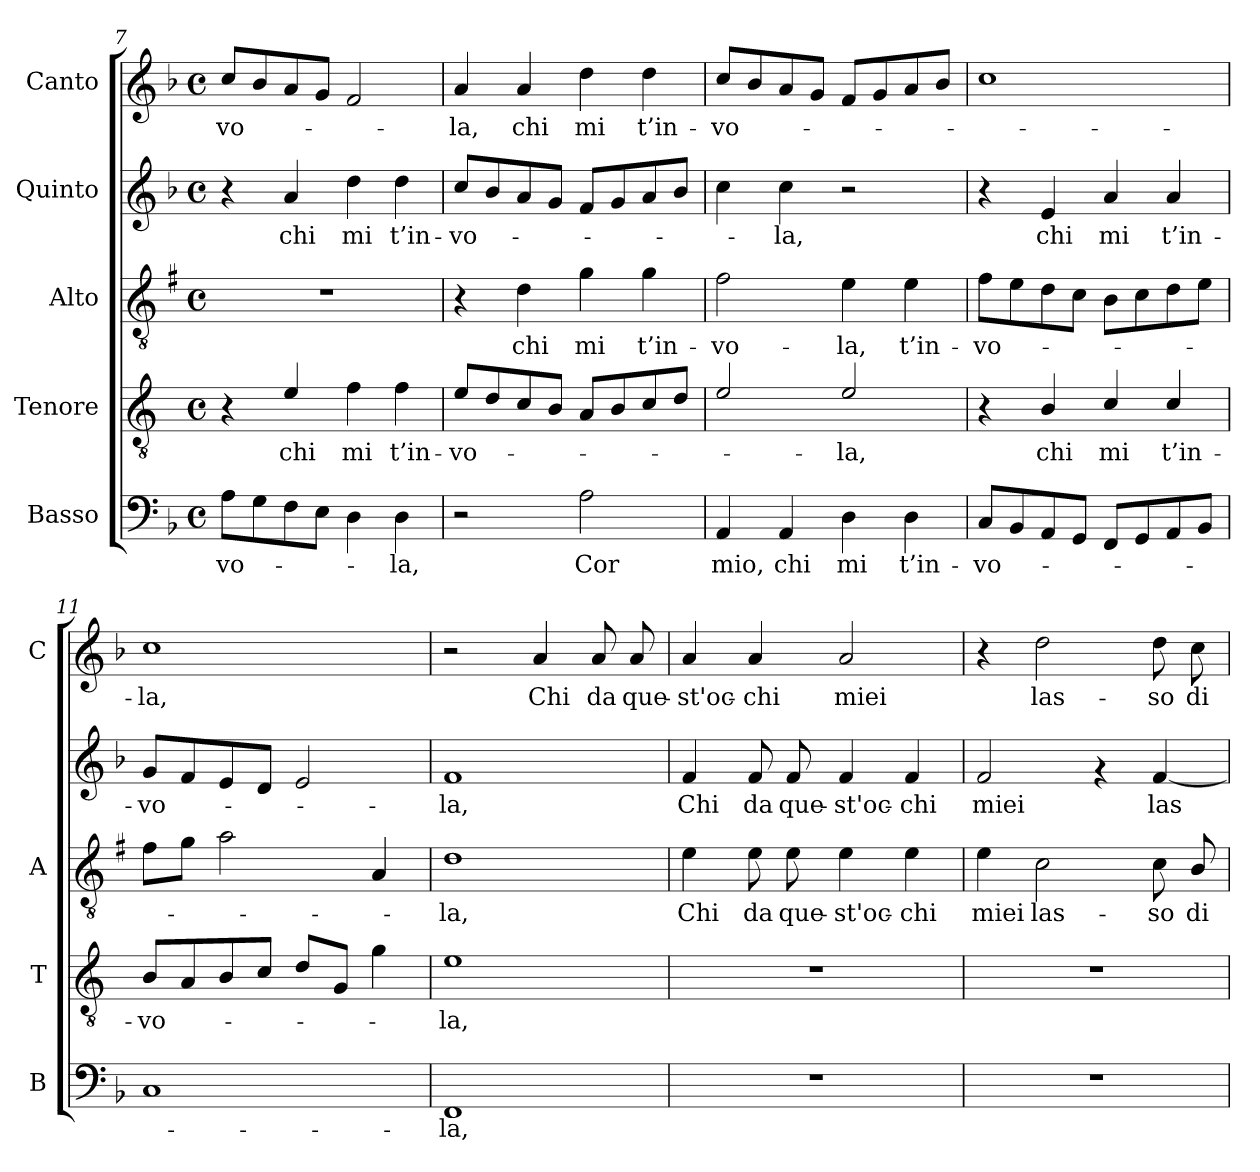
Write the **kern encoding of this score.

**kern	**text	**kern	**text	**kern	**text	**kern	**text	**kern	**text
*part5	*part5	*part4	*part4	*part3	*part3	*part2	*part2	*part1	*part1
*staff5	*staff5	*staff4	*staff4	*staff3	*staff3	*staff2	*staff2	*staff1	*staff1
*I"Basso	*	*I"Tenore	*	*I"Alto	*	*I"Quinto	*	*I"Canto	*
*I'B	*	*I'T	*	*I'A	*	*	*	*I'C	*
!!LO:LB:g=z
*clefF4	*	*clefGv2	*	*clefGv2	*	*clefG2	*	*clefG2	*
*	*	*ITrd4c7	*	*ITrd1c2	*	*	*	*	*
*k[b-]	*	*k[b-]	*	*k[b-]	*	*k[b-]	*	*k[b-]	*
*F:	*	*F:	*	*F:	*	*F:	*	*F:	*
*M4/4	*	*M4/4	*	*M4/4	*	*M4/4	*	*M4/4	*
*met(c)	*	*met(c)	*	*met(c)	*	*met(c)	*	*met(c)	*
=7	=7	=7	=7	=7	=7	=7	=7	=7	=7
!	!LO:LY:b	!	!	!	!	!	!	!	!LO:LY:b
8A\L	-vo-	4r	.	1r	.	4r	.	8cc/L	-vo-
8G\	.	.	.	.	.	.	.	8b-/	.
!	!	!	!LO:LY:b	!	!	!	!LO:LY:b	!	!
8F\	.	4A/	chi	.	.	4a/	chi	8a/	.
8E\J	.	.	.	.	.	.	.	8g/J	.
!	!	!	!LO:LY:b	!	!	!	!LO:LY:b	!	!
4D\	.	4B-\	mi	.	.	4dd\	mi	2f/	.
!	!LO:LY:b	!	!LO:LY:b	!	!	!	!LO:LY:b	!	!
4D\	-la,	4B-\	t’in-	.	.	4dd\	t’in-	.	.
=8	=8	=8	=8	=8	=8	=8	=8	=8	=8
!	!	!	!LO:LY:b	!	!	!	!LO:LY:b	!	!LO:LY:b
2r	.	8A/L	-vo-	4r	.	8cc/L	-vo-	4a/	-la,
.	.	8G/	.	.	.	8b-/	.	.	.
!	!	!	!	!	!LO:LY:b	!	!	!	!LO:LY:b
.	.	8F/	.	4c\	chi	8a/	.	4a/	chi
.	.	8E/J	.	.	.	8g/J	.	.	.
!	!LO:LY:b	!	!	!	!LO:LY:b	!	!	!	!LO:LY:b
2A\	Cor	8D/L	.	4f\	mi	8f/L	.	4dd\	mi
.	.	8E/	.	.	.	8g/	.	.	.
!	!	!	!	!	!LO:LY:b	!	!	!	!LO:LY:b
.	.	8F/	.	4f\	t’in-	8a/	.	4dd\	t’in-
.	.	8G/J	.	.	.	8b-/J	.	.	.
=9	=9	=9	=9	=9	=9	=9	=9	=9	=9
!	!LO:LY:b	!	!	!	!LO:LY:b	!	!	!	!LO:LY:b
4AA/	mio,	2A/	.	2e\	-vo-	4cc\	.	8cc/L	-vo-
.	.	.	.	.	.	.	.	8b-/	.
!	!LO:LY:b	!	!	!	!	!	!LO:LY:b	!	!
4AA/	chi	.	.	.	.	4cc\	-la,	8a/	.
.	.	.	.	.	.	.	.	8g/J	.
!	!LO:LY:b	!	!LO:LY:b	!	!LO:LY:b	!	!	!	!
4D\	mi	2A/	-la,	4d\	-la,	2r	.	8f/L	.
.	.	.	.	.	.	.	.	8g/	.
!	!LO:LY:b	!	!	!	!LO:LY:b	!	!	!	!
4D\	t’in-	.	.	4d\	t’in-	.	.	8a/	.
.	.	.	.	.	.	.	.	8b-/J	.
=10	=10	=10	=10	=10	=10	=10	=10	=10	=10
!	!LO:LY:b	!	!	!	!LO:LY:b	!	!	!	!
8C/L	-vo-	4r	.	8e\L	-vo-	4r	.	1cc	.
8BB-/	.	.	.	8d\	.	.	.	.	.
!	!	!	!LO:LY:b	!	!	!	!LO:LY:b	!	!
8AA/	.	4E/	chi	8c\	.	4e/	chi	.	.
8GG/J	.	.	.	8B-\J	.	.	.	.	.
!	!	!	!LO:LY:b	!	!	!	!LO:LY:b	!	!
8FF/L	.	4F/	mi	8A\L	.	4a/	mi	.	.
8GG/	.	.	.	8B-\	.	.	.	.	.
!	!	!	!LO:LY:b	!	!	!	!LO:LY:b	!	!
8AA/	.	4F/	t’in-	8c\	.	4a/	t’in-	.	.
8BB-/J	.	.	.	8d\J	.	.	.	.	.
=11	=11	=11	=11	=11	=11	=11	=11	=11	=11
!	!	!	!LO:LY:b	!	!	!	!LO:LY:b	!	!LO:LY:b
1C	.	8E/L	-vo-	8e\L	.	8g/L	-vo-	1cc	-la,
.	.	8D/	.	8f\J	.	8f/	.	.	.
.	.	8E/	.	2g\	.	8e/	.	.	.
.	.	8F/J	.	.	.	8d/J	.	.	.
.	.	8G/L	.	.	.	2e/	.	.	.
.	.	8C/J	.	.	.	.	.	.	.
.	.	4c\	.	4G/	.	.	.	.	.
=12	=12	=12	=12	=12	=12	=12	=12	=12	=12
!	!LO:LY:b	!	!LO:LY:b	!	!LO:LY:b	!	!LO:LY:b	!	!
1FF	-la,	1A	-la,	1c	-la,	1f	-la,	2r	.
!	!	!	!	!	!	!	!	!	!LO:LY:b
.	.	.	.	.	.	.	.	4a/	Chi
!	!	!	!	!	!	!	!	!	!LO:LY:b
.	.	.	.	.	.	.	.	8a/	da
!	!	!	!	!	!	!	!	!	!LO:LY:b
.	.	.	.	.	.	.	.	8a/	que-
!!LO:PB:g=z
=13	=13	=13	=13	=13	=13	=13	=13	=13	=13
!	!	!	!	!	!LO:LY:b	!	!LO:LY:b	!	!LO:LY:b
1r	.	1r	.	4d\	Chi	4f/	Chi	4a/	-st'oc-
!	!	!	!	!	!LO:LY:b	!	!LO:LY:b	!	!LO:LY:b
.	.	.	.	8d\	da	8f/	da	4a/	-chi
!	!	!	!	!	!LO:LY:b	!	!LO:LY:b	!	!
.	.	.	.	8d\	que-	8f/	que-	.	.
!	!	!	!	!	!LO:LY:b	!	!LO:LY:b	!	!LO:LY:b
.	.	.	.	4d\	-st'oc-	4f/	-st'oc-	2a/	miei
!	!	!	!	!	!LO:LY:b	!	!LO:LY:b	!	!
.	.	.	.	4d\	-chi	4f/	-chi	.	.
=14	=14	=14	=14	=14	=14	=14	=14	=14	=14
!	!	!	!	!	!LO:LY:b	!	!LO:LY:b	!	!
1r	.	1r	.	4d\	miei	2f/	miei	4r	.
!	!	!	!	!	!LO:LY:b	!	!	!	!LO:LY:b
.	.	.	.	2B-\	las-	.	.	2dd\	las-
.	.	.	.	.	.	4rf	.	.	.
!	!	!	!	!	!LO:LY:b	!	!LO:LY:b	!	!LO:LY:b
.	.	.	.	8B-\	-so	[4f/	las-	8dd\	-so
!	!	!	!	!	!LO:LY:b	!	!	!	!LO:LY:b
.	.	.	.	8A/	di-	.	.	8cc\	di-
=	=	=	=	=	=	=	=	=	=
*-	*-	*-	*-	*-	*-	*-	*-	*-	*-
